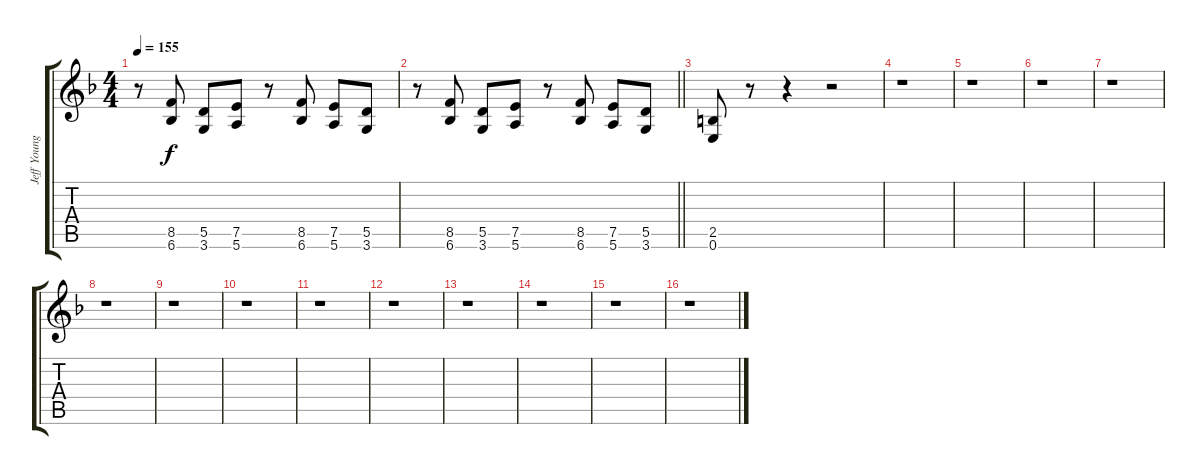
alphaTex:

\track ("Jeff Young" "Jeff Young") {instrument distortionguitar}
\staff {score tabs}
\tuning (E4 B3 G3 D3 A2 E2) {hide}
\ts (4 4)
\tempo 155
\clef g2
\ks f
r.8{dy f instrument distortionguitar} (8.5 6.6).8 (5.5 3.6).8 (7.5 5.6).8 r.8 (8.5 6.6).8 (7.5 5.6).8 (5.5 3.6).8 |
\barLineRight lightlight
r.8 (8.5 6.6).8 (5.5 3.6).8 (7.5 5.6).8 r.8 (8.5 6.6).8 (7.5 5.6).8 (5.5 3.6).8 |
(2.5 0.6).8 r.8 r.4 r.2 |
r.1 |
r.1 |
r.1 |
r.1 |
r.1 |
r.1 |
r.1 |
r.1 |
r.1 |
r.1 |
r.1 |
r.1 |
r.1
